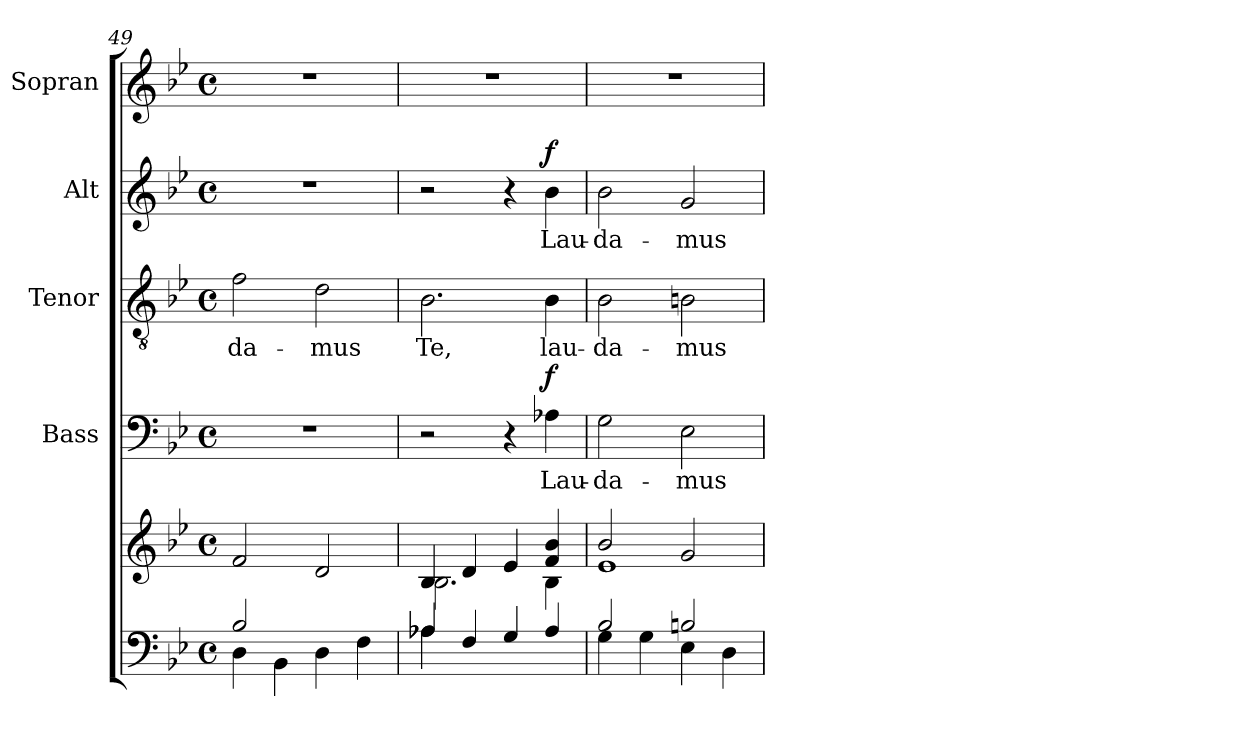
**kern	**kern	**kern	**text	**dynam	**kern	**text	**kern	**text	**dynam	**kern
*part5	*part5	*part4	*part4	*part4	*part3	*part3	*part2	*part2	*part2	*part1
*staff6	*staff5	*staff4	*staff4	*staff4	*staff3	*staff3	*staff2	*staff2	*staff2	*staff1
*	*	*I"Bass	*	*	*I"Tenor	*	*I"Alt	*	*	*I"Sopran
*	*	*I'B.	*	*	*I'T.	*	*I'A.	*	*	*I'S.
*clefF4	*clefG2	*clefF4	*	*	*clefGv2	*	*clefG2	*	*	*clefG2
*k[b-e-]	*k[b-e-]	*k[b-e-]	*	*	*k[b-e-]	*	*k[b-e-]	*	*	*k[b-e-]
*B-:	*B-:	*B-:	*	*	*B-:	*	*B-:	*	*	*B-:
*M4/4	*M4/4	*M4/4	*	*	*M4/4	*	*M4/4	*	*	*M4/4
*met(c)	*met(c)	*met(c)	*	*	*met(c)	*	*met(c)	*	*	*met(c)
=49	=49	=49	=49	=49	=49	=49	=49	=49	=49	=49
*^	*	*	*	*	*	*	*	*	*	*
!	!	!	!	!	!	!	!LO:LY:b	!	!	!	!
2B-/	4D\	2f/	1r	.	.	2f\	-da-	1r	.	.	1r
.	4BB-\	.	.	.	.	.	.	.	.	.	.
!	!	!	!	!	!	!	!LO:LY:b	!	!	!	!
2ryy	4D\	2d/	.	.	.	2d\	-mus	.	.	.	.
.	4F\	.	.	.	.	.	.	.	.	.	.
=50	=50	=50	=50	=50	=50	=50	=50	=50	=50	=50	=50
*	*	*^	*	*	*	*	*	*	*	*	*
!	!	!	!	!	!	!	!	!LO:LY:b	!	!	!	!
4A-X/	4A-\	4B-/	2.B-\	2r	.	.	2.B-\	Te,	2r	.	.	1r
4F/	2.ryy	4d/	.	.	.	.	.	.	.	.	.	.
4G/	.	4e-/	.	4r	.	.	.	.	4r	.	.	.
!	!	!	!	!	!LO:LY:b	!LO:DY:a	!	!LO:LY:b	!	!LO:LY:b	!LO:DY:a	!
4A-/	.	4f/ 4b-/	4B-\	4A-X\	Lau-	f	4B-\	lau-	4b-\	Lau-	f	.
!!LO:LB:g=z
=51	=51	=51	=51	=51	=51	=51	=51	=51	=51	=51	=51	=51
!	!	!	!	!	!LO:LY:b	!	!	!LO:LY:b	!	!LO:LY:b	!	!
2B-/	4G\	2b-/	1e-	2G\	-da-	.	2B-\	-da-	2b-\	-da-	.	1r
.	4G\	.	.	.	.	.	.	.	.	.	.	.
!	!	!	!	!	!LO:LY:b	!	!	!LO:LY:b	!	!LO:LY:b	!	!
2Bn/	4E-\	2g/	.	2E-\	-mus	.	2Bn\	-mus	2g/	-mus	.	.
.	4D\	.	.	.	.	.	.	.	.	.	.	.
*v	*v	*	*	*	*	*	*	*	*	*	*	*
*	*v	*v	*	*	*	*	*	*	*	*	*
=	=	=	=	=	=	=	=	=	=	=
*-	*-	*-	*-	*-	*-	*-	*-	*-	*-	*-
